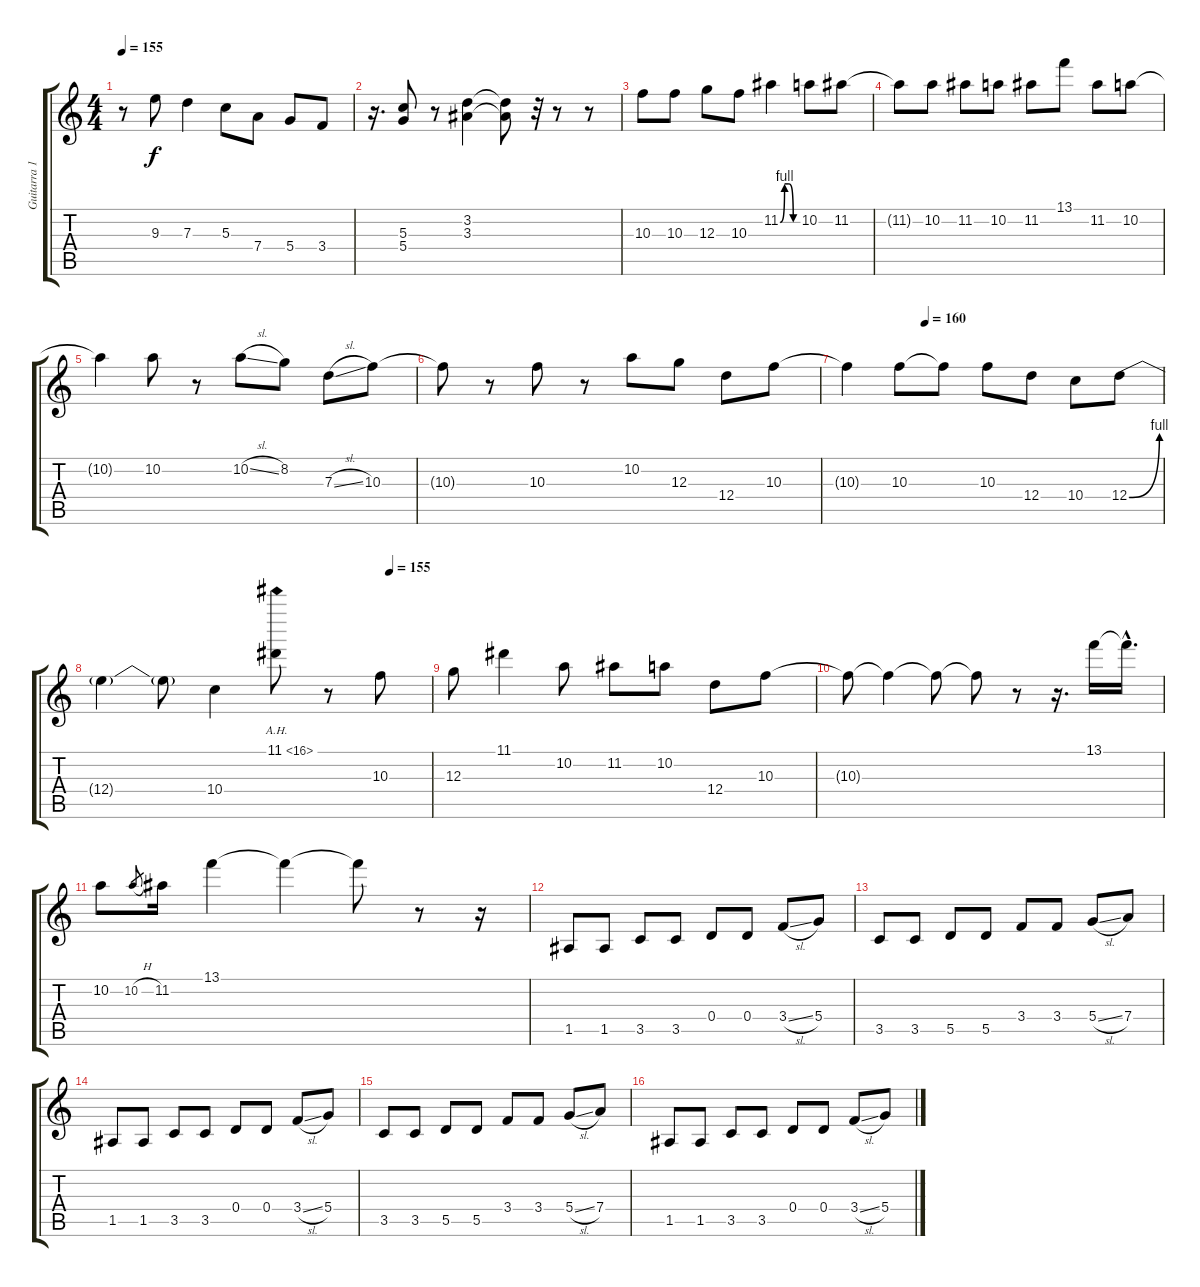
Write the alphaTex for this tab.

\track ("Guitarra 1 - Elio" "Guitarra 1") {instrument distortionguitar}
\staff {score tabs}
\tuning (E4 B3 G3 D3 A2 E2) {hide}
\ts (4 4)
\tempo 155
\clef g2
\ks c
r.8{dy f} 9.3.8 7.3.4 5.3.8 7.4.8 5.4.8 3.4.8 |
r.16{d} (5.3 5.4).8 r.8 (3.2 3.3).4 (3.2{t} 3.3{t}).8 r.32 r.8 r.8 |
10.3.8 10.3.8 12.3.8 10.3.8 11.2{be (custom 0 0 15 4 30 4 45 0 60 0)}.4 10.2.8 11.2.8 |
11.2{t}.8 10.2.8 11.2.8 10.2.8 11.2.8 13.1.8 11.2.8 10.2.8 |
10.2{t}.4 10.2.8 r.8 10.2{sl}.8 8.2.8 7.3{sl}.8 10.3.8 |
10.3{t}.8 r.8 10.3.8 r.8 10.2.8 12.3.8 12.4.8 10.3.8 |
\tempo (160 0.25)
10.3{t}.4 10.3.8 10.3{t}.8 10.3.8 12.4.8 10.4.8 12.4{be (bend 0 0 60 4)}.8 |
\tempo (155 0.875)
12.4{t}.4 12.4{t}.8 10.4.4 11.1{ah 5}.8 r.8 10.3.8 |
12.3.8 11.1.4 10.2.8 11.2.8 10.2.8 12.4.8 10.3.8 |
10.3{t}.8 10.3{t}.4 10.3{t}.8 10.3{t}.8 r.8 r.16{d} 13.1.16 13.1{hac t}.16{d} |
10.2.8 10.2{h}.8{gr} 11.2.16 13.1.4 13.1{t}.4 13.1{t}.8 r.8 r.16 |
1.5.8 1.5.8 3.5.8 3.5.8 0.4.8 0.4.8 3.4{sl}.8 5.4.8 |
3.5.8 3.5.8 5.5.8 5.5.8 3.4.8 3.4.8 5.4{sl}.8 7.4.8 |
1.5.8 1.5.8 3.5.8 3.5.8 0.4.8 0.4.8 3.4{sl}.8 5.4.8 |
3.5.8 3.5.8 5.5.8 5.5.8 3.4.8 3.4.8 5.4{sl}.8 7.4.8 |
1.5.8 1.5.8 3.5.8 3.5.8 0.4.8 0.4.8 3.4{sl}.8 5.4.8
